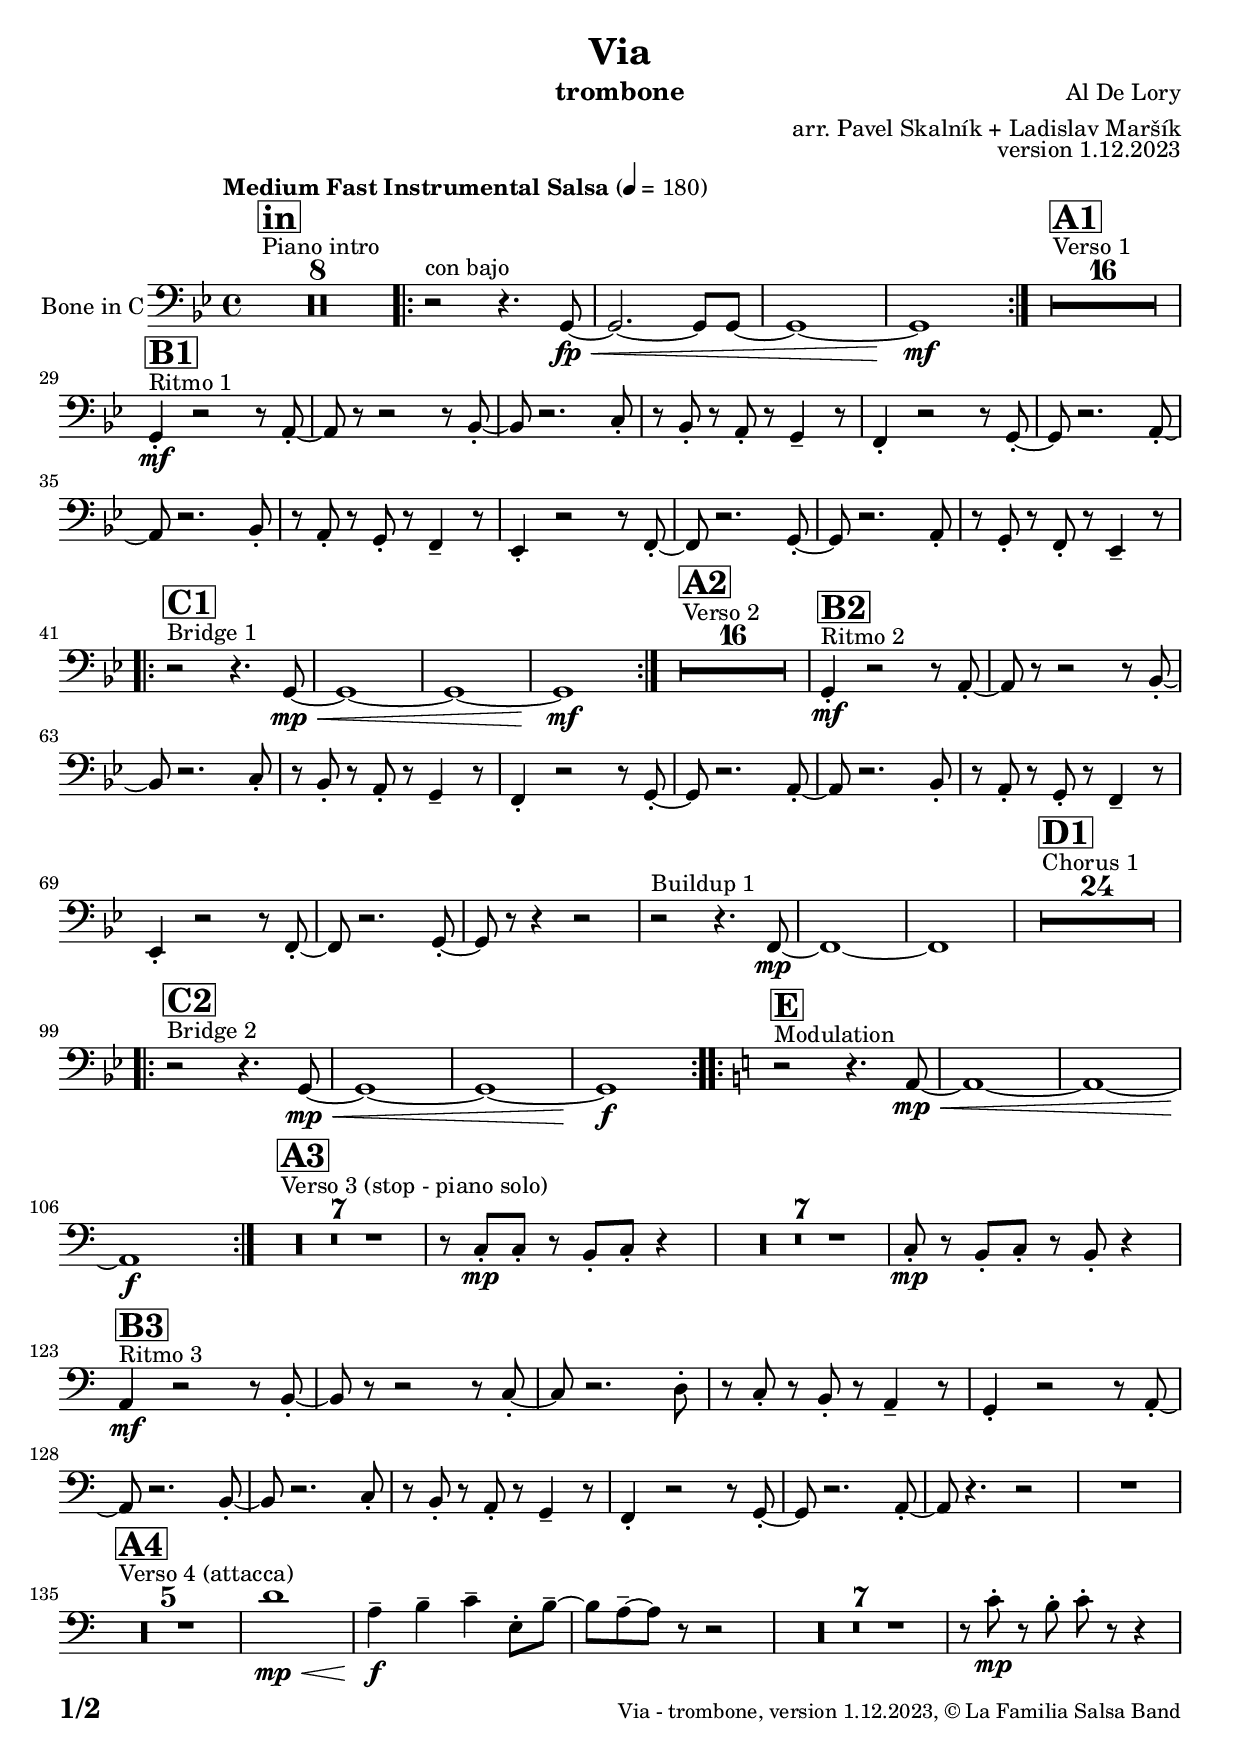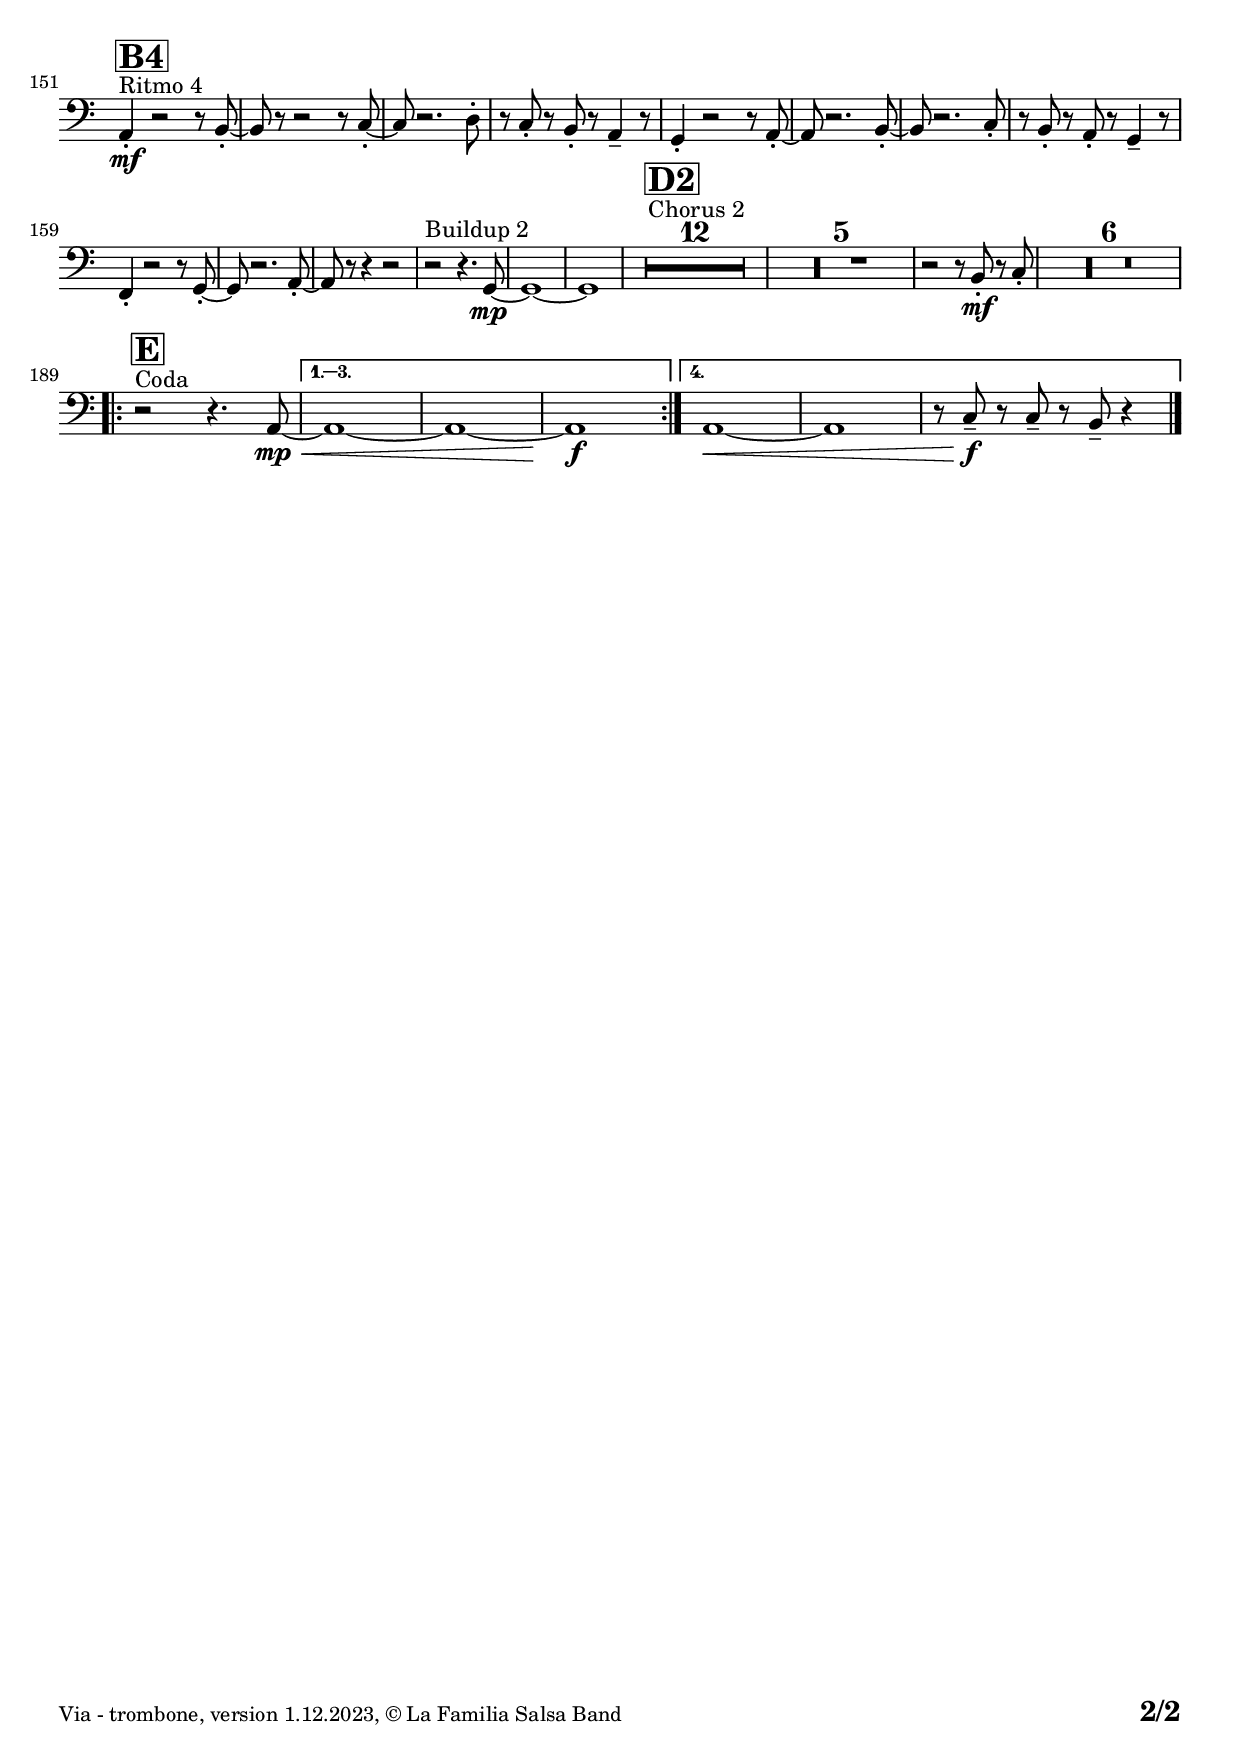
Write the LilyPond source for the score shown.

\version "2.24.0"

% Sheet revision 2022_09

\header {
  title = "Via"
  instrument = "trombone"
  composer = "Al De Lory"
  arranger = "arr. Pavel Skalník + Ladislav Maršík"
  opus = "version 1.12.2023"
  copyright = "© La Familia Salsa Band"
}

inst =
#(define-music-function
  (string)
  (string?)
  #{ <>^\markup \abs-fontsize #16 \bold \box #string #})

makePercent = #(define-music-function (note) (ly:music?)
                 (make-music 'PercentEvent 'length (ly:music-length note)))

#(define (test-stencil grob text)
   (let* ((orig (ly:grob-original grob))
          (siblings (ly:spanner-broken-into orig)) ; have we been split?
          (refp (ly:grob-system grob))
          (left-bound (ly:spanner-bound grob LEFT))
          (right-bound (ly:spanner-bound grob RIGHT))
          (elts-L (ly:grob-array->list (ly:grob-object left-bound 'elements)))
          (elts-R (ly:grob-array->list (ly:grob-object right-bound 'elements)))
          (break-alignment-L
           (filter
            (lambda (elt) (grob::has-interface elt 'break-alignment-interface))
            elts-L))
          (break-alignment-R
           (filter
            (lambda (elt) (grob::has-interface elt 'break-alignment-interface))
            elts-R))
          (break-alignment-L-ext (ly:grob-extent (car break-alignment-L) refp X))
          (break-alignment-R-ext (ly:grob-extent (car break-alignment-R) refp X))
          (num
           (markup text))
          (num
           (if (or (null? siblings)
                   (eq? grob (car siblings)))
               num
               (make-parenthesize-markup num)))
          (num (grob-interpret-markup grob num))
          (num-stil-ext-X (ly:stencil-extent num X))
          (num-stil-ext-Y (ly:stencil-extent num Y))
          (num (ly:stencil-aligned-to num X CENTER))
          (num
           (ly:stencil-translate-axis
            num
            (+ (interval-length break-alignment-L-ext)
               (* 0.5
                  (- (car break-alignment-R-ext)
                     (cdr break-alignment-L-ext))))
            X))
          (bracket-L
           (markup
            #:path
            0.1 ; line-thickness
            `((moveto 0.5 ,(* 0.5 (interval-length num-stil-ext-Y)))
              (lineto ,(* 0.5
                          (- (car break-alignment-R-ext)
                             (cdr break-alignment-L-ext)
                             (interval-length num-stil-ext-X)))
                      ,(* 0.5 (interval-length num-stil-ext-Y)))
              (closepath)
              (rlineto 0.0
                       ,(if (or (null? siblings) (eq? grob (car siblings)))
                            -1.0 0.0)))))
          (bracket-R
           (markup
            #:path
            0.1
            `((moveto ,(* 0.5
                          (- (car break-alignment-R-ext)
                             (cdr break-alignment-L-ext)
                             (interval-length num-stil-ext-X)))
                      ,(* 0.5 (interval-length num-stil-ext-Y)))
              (lineto 0.5
                      ,(* 0.5 (interval-length num-stil-ext-Y)))
              (closepath)
              (rlineto 0.0
                       ,(if (or (null? siblings) (eq? grob (last siblings)))
                            -1.0 0.0)))))
          (bracket-L (grob-interpret-markup grob bracket-L))
          (bracket-R (grob-interpret-markup grob bracket-R))
          (num (ly:stencil-combine-at-edge num X LEFT bracket-L 0.4))
          (num (ly:stencil-combine-at-edge num X RIGHT bracket-R 0.4)))
     num))

#(define-public (Measure_attached_spanner_engraver context)
   (let ((span '())
         (finished '())
         (event-start '())
         (event-stop '()))
     (make-engraver
      (listeners ((measure-counter-event engraver event)
                  (if (= START (ly:event-property event 'span-direction))
                      (set! event-start event)
                      (set! event-stop event))))
      ((process-music trans)
       (if (ly:stream-event? event-stop)
           (if (null? span)
               (ly:warning "You're trying to end a measure-attached spanner but you haven't started one.")
               (begin (set! finished span)
                 (ly:engraver-announce-end-grob trans finished event-start)
                 (set! span '())
                 (set! event-stop '()))))
       (if (ly:stream-event? event-start)
           (begin (set! span (ly:engraver-make-grob trans 'MeasureCounter event-start))
             (set! event-start '()))))
      ((stop-translation-timestep trans)
       (if (and (ly:spanner? span)
                (null? (ly:spanner-bound span LEFT))
                (moment<=? (ly:context-property context 'measurePosition) ZERO-MOMENT))
           (ly:spanner-set-bound! span LEFT
                                  (ly:context-property context 'currentCommandColumn)))
       (if (and (ly:spanner? finished)
                (moment<=? (ly:context-property context 'measurePosition) ZERO-MOMENT))
           (begin
            (if (null? (ly:spanner-bound finished RIGHT))
                (ly:spanner-set-bound! finished RIGHT
                                       (ly:context-property context 'currentCommandColumn)))
            (set! finished '())
            (set! event-start '())
            (set! event-stop '()))))
      ((finalize trans)
       (if (ly:spanner? finished)
           (begin
            (if (null? (ly:spanner-bound finished RIGHT))
                (set! (ly:spanner-bound finished RIGHT)
                      (ly:context-property context 'currentCommandColumn)))
            (set! finished '())))
       (if (ly:spanner? span)
           (begin
            (ly:warning "I think there's a dangling measure-attached spanner :-(")
            (ly:grob-suicide! span)
            (set! span '())))))))

\layout {
  \context {
    \Staff
    \consists #Measure_attached_spanner_engraver
    \override MeasureCounter.font-encoding = #'latin1
    \override MeasureCounter.font-size = 0
    \override MeasureCounter.outside-staff-padding = 2
    \override MeasureCounter.outside-staff-horizontal-padding = #0
  }
}

repeatBracket = #(define-music-function
                  (parser location N note)
                  (number? ly:music?)
                  #{
                    \override Staff.MeasureCounter.stencil =
                    #(lambda (grob) (test-stencil grob #{ #(string-append(number->string N) "x") #} ))
                    \startMeasureCount
                    \repeat volta #N { $note }
                    \stopMeasureCount
                  #}
                  )

Trombone = \new Voice
\transpose c c
\relative c {
  \set Staff.instrumentName = \markup {
    \center-align { "Bone in C" }
  }
  \set Staff.midiInstrument = "Trombone"
  \set Staff.midiMaximumVolume = #1.0

\clef bass
  \key g \minor
  \time 4/4
  \tempo "Medium Fast Instrumental Salsa" 4 = 180

  s1*0
  ^\markup { "Piano intro" }
  \inst "in"
  R1*8

\repeat volta 2 { r2 ^\markup { "con bajo" }  r4.g8 \fp \<~|g2.~g8g8~|g1~|g1 \mf }
  s1*0
  ^\markup { "Verso 1" }
  \inst "A1"
  R1*16 \break
  
      s1*0
  ^\markup { "Ritmo 1" }
  \inst "B1"
g4 \mf -. r2r8a8 -. ~| a8r8r2r8bes8 -. ~| bes8 r2.c8 -. | r8bes8 -. r8a8 -. r8g4 -- r8|
f4 -. r2r8g8 -. ~| g8r2.a8 -. ~| a8 r2.bes8 -. | r8a8 -. r8g8 -. r8f4 -- r8|
es4 -. r2r8f8 -. ~| f8r2.g8 -. ~| g8 r2.a8 -. | r8g8 -. r8f8 -. r8es4 -- r8| \break

   s1*0
  ^\markup { "Bridge 1" }
  \inst "C1"
\repeat volta 2 { r2 r4.g8  \mp \<  ~|g1~|g1~|g1 \mf }
  s1*0
  ^\markup { "Verso 2" }
  \inst "A2"
  R1*16 
  
      s1*0
  ^\markup { "Ritmo 2" }
  \inst "B2"
g4 \mf -. r2r8a8 -. ~| a8r8r2r8bes8 -. ~| bes8 r2.c8 -. | r8bes8 -. r8a8 -. r8g4 -- r8|
f4 -. r2r8g8 -. ~| g8r2.a8 -. ~| a8 r2.bes8 -. | r8a8 -. r8g8 -. r8f4 -- r8|
es4 -. r2r8f8 -. ~| f8r2.g8 -. ~| g8 r8r4r2|r2 ^\markup { "Buildup 1" }  r4.f8 \mp ~|f1~|f1
 s1*0 
  ^\markup { "Chorus 1" }
  \inst "D1"
  R1*24 \break
  s1*0 
  ^\markup { "Bridge 2" }
  \inst "C2"
\repeat volta 2 { r2 r4.g8 \mp \< ~|g1~|g1~|g1 \f }
  s1*0 
  ^\markup { "Modulation" }
  \key a \minor
  \inst "E"
\repeat volta 2 { r2 r4.a8 \mp \< ~|a1~|a1~|a1 \f }

  
    s1*0 
  ^\markup { "Verso 3 (stop - piano solo)" }
  \inst "A3"
  R1*7
r8c8 \mp -. c8 -. r8b8 -. c8 -. r4| R1*7| c8 \mp -. r8b8 -. c8 -. r8b8 -. r4| \break

  s1*0
  ^\markup { "Ritmo 3" }
  \inst "B3"
a4 \mf r2r8b8 -. ~| b8r8r2r8c8 -. ~| c8 r2.d8 -. | r8c8 -. r8b8 -. r8a4 -- r8|
g4 -. r2r8a8 -. ~| a8r2.b8 -. ~| b8 r2.c8 -. | r8b8 -. r8a8 -. r8g4 -- r8|
f4 -. r2r8g8 -. ~| g8r2.a8 -. ~| a8 r4. r2 |
  R1 | \break
  s1*0 
  ^\markup { "Verso 4 (attacca)" }
  \inst "A4"
R1*5
d'1 \mp \< |a4 \f -- b4 -- c4 -- e,8 -. b'8 -- ~| b8 a8 -- ~ a8 r8 r2|
R1*7|
r8c8 \mp -. r8b8 -. c8 -. r8r4 | \break

     s1*0
  ^\markup { "Ritmo 4" }
  \inst "B4"
a,4 \mf -. r2r8b8 -. ~| b8r8r2r8c8 -. ~| c8 r2.d8 -. | r8c8 -. r8b8 -. r8a4 -- r8|
g4 -. r2r8a8 -. ~| a8r2.b8 -. ~| b8 r2.c8 -. | r8b8 -. r8a8 -. r8g4 -- r8|
f4 -. r2r8g8 -. ~| g8r2.a8 -. ~| a8 r8 r4 r2|r2 ^\markup { "Buildup 2" } r4.g8 \mp ~ |g1~|g1 |
s1*0 
  ^\markup { "Chorus 2" }
  \inst "D2"
  R1*12
  R1 * 5
r2r8b8 \mf -. r8c8 -. |R1*6| \break
  s1*0 
  ^\markup { "Coda" }
  \inst "E"
\repeat volta 4 {
  r2 r4.a8 \mp \< ~|
                  \alternative { 
                   {
                     a1~|
                  a1~|
                  a1 \f 
                   }
                   {
                     a1\< ~|a1|r8c8 \f -- r8c8 -- r8b8 -- r4|
                   }
                  }
}

  \label #'lastPage
  \bar "|."
}

\score {
  \compressMMRests \new Staff \with {
    \consists "Volta_engraver"
  }
  {
    \Trombone
  }
  \layout {
    \context {
      \Score
      \remove "Volta_engraver"
    }
  }
}
\score {
  \unfoldRepeats {
    \Trombone
  }
  \midi { } 
}

\paper {
  system-system-spacing =
  #'((basic-distance . 14)
     (minimum-distance . 10)
     (padding . 1)
     (stretchability . 60))
  between-system-padding = #2
  bottom-margin = 5\mm

  print-page-number = ##t
  print-first-page-number = ##t
  oddHeaderMarkup = \markup \fill-line { " " }
  evenHeaderMarkup = \markup \fill-line { " " }
  oddFooterMarkup = \markup {
    \fill-line {
      \bold \fontsize #2
      \concat { \fromproperty #'page:page-number-string "/" \page-ref #'lastPage "0" "?" }

      \fontsize #-1
      \concat { \fromproperty #'header:title " - " \fromproperty #'header:instrument ", " \fromproperty #'header:opus ", " \fromproperty #'header:copyright }
    }
  }
  evenFooterMarkup = \markup {
    \fill-line {
      \fontsize #-1
      \concat { \fromproperty #'header:title " - " \fromproperty #'header:instrument ", " \fromproperty #'header:opus ", " \fromproperty #'header:copyright }

      \bold \fontsize #2
      \concat { \fromproperty #'page:page-number-string "/" \page-ref #'lastPage "0" "?" }
    }
  }
}